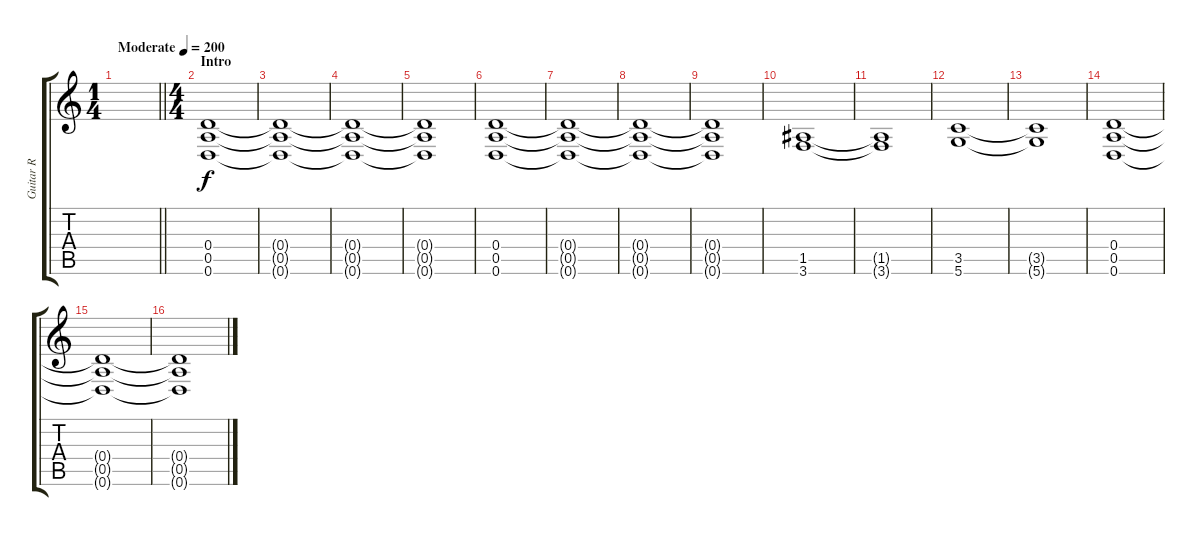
\track ("Guitar R" "Guitar R") {instrument distortionguitar}
\staff {score tabs}
\tuning (E4 B3 G3 D3 A2 D2) {hide}
\ts (1 4)
\tempo (200 "Moderate")
\clef g2
\barLineRight lightlight
\ks c
|
\ts (4 4)
\section ("" "Intro")
(0.4 0.5 0.6).1 |
(0.4{t} 0.5{t} 0.6{t}).1 |
(0.4{t} 0.5{t} 0.6{t}).1 |
(0.4{t} 0.5{t} 0.6{t}).1 |
(0.4 0.5 0.6).1 |
(0.4{t} 0.5{t} 0.6{t}).1 |
(0.4{t} 0.5{t} 0.6{t}).1 |
(0.4{t} 0.5{t} 0.6{t}).1 |
(1.5 3.6).1 |
(1.5{t} 3.6{t}).1 |
(3.5 5.6).1 |
(3.5{t} 5.6{t}).1 |
(0.4 0.5 0.6).1 |
(0.4{t} 0.5{t} 0.6{t}).1 |
(0.4{t} 0.5{t} 0.6{t}).1
